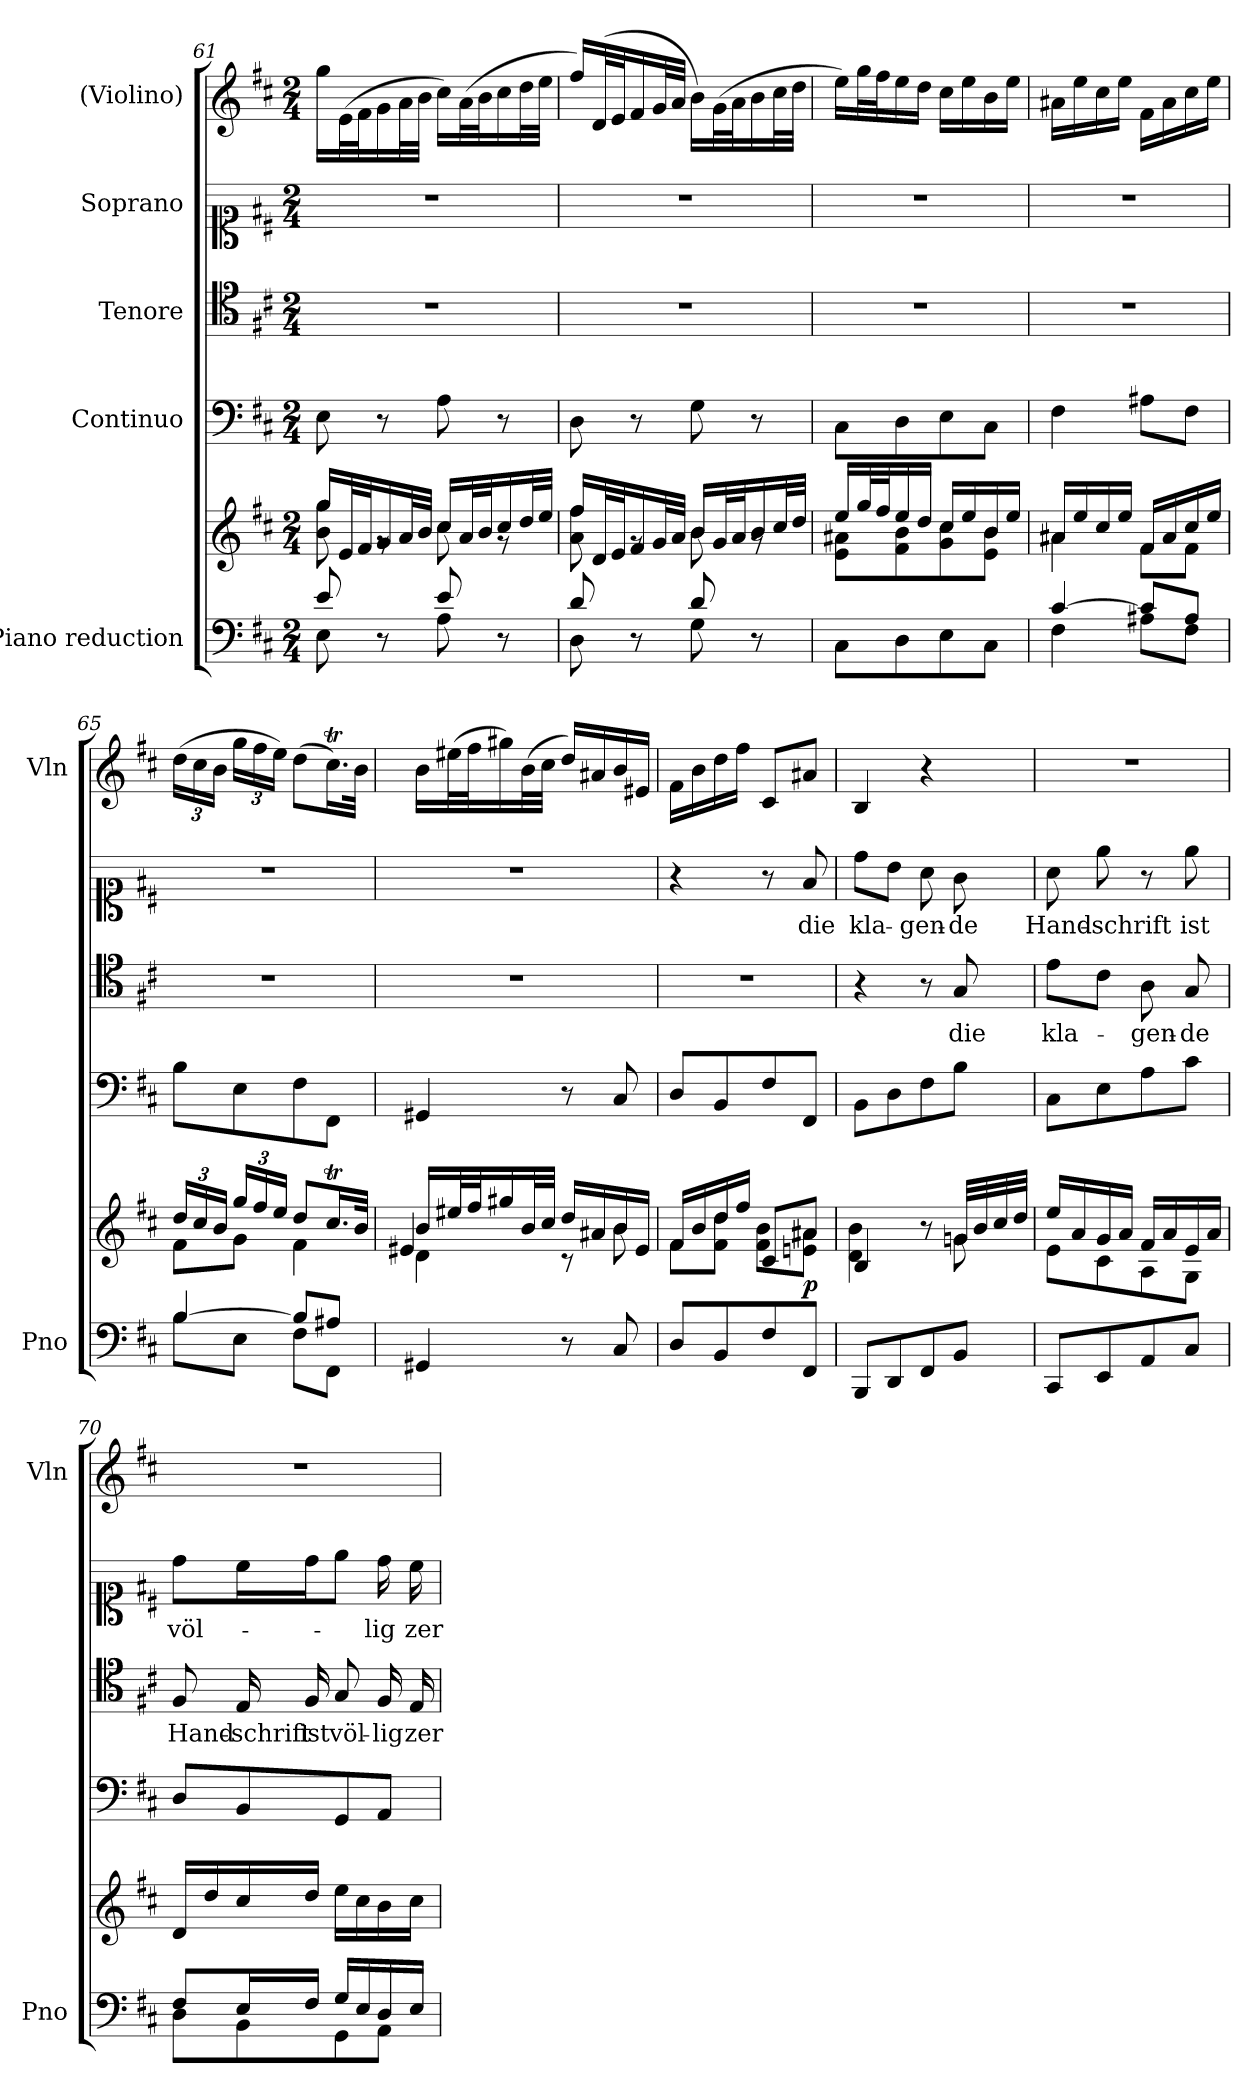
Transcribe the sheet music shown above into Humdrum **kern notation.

**kern	**kern	**dynam	**kern	**dynam	**kern	**text	**kern	**text	**kern
*part5	*part5	*part5	*part4	*part4	*part3	*part3	*part2	*part2	*part1
*staff6	*staff5	*staff5/6	*staff4	*staff4	*staff3	*staff3	*staff2	*staff2	*staff1
*I"Piano reduction	*	*	*I"Continuo	*	*I"Tenore	*	*I"Soprano	*	*I"(Violino)
*I'Pno	*	*	*	*	*	*	*	*	*I'Vln
!!LO:PB:g=z
*clefF4	*clefG2	*	*clefF4	*	*clefC4	*	*clefC1	*	*clefG2
*k[f#c#]	*k[f#c#]	*	*k[f#c#]	*	*k[f#c#]	*	*k[f#c#]	*	*k[f#c#]
*M2/4	*M2/4	*	*M2/4	*	*M2/4	*	*M2/4	*	*M2/4
=61	=61	=61	=61	=61	=61	=61	=61	=61	=61
*^	*^	*	*	*	*	*	*	*	*
8e/	8E\	16gg/LL	8b\ 8gg\	.	8E\	.	2r	.	2r	.	16gg\LL
.	.	32e/L	.	.	.	.	.	.	.	.	(>32e\L
.	.	32f#/J	.	.	.	.	.	.	.	.	32f#\J
8r	8ryy	16g/	8rg	.	8r	.	.	.	.	.	16g\
.	.	32a/L	.	.	.	.	.	.	.	.	32a\L
.	.	32b/JJJ	.	.	.	.	.	.	.	.	32b\JJJ
8e/	8A\	16cc#/LL	8cc#\	.	8A\	.	.	.	.	.	16cc#\LL)
.	.	32a/L	.	.	.	.	.	.	.	.	(>32a\L
.	.	32b/J	.	.	.	.	.	.	.	.	32b\J
8r	8ryy	16cc#/	8rg	.	8r	.	.	.	.	.	16cc#\
.	.	32dd/L	.	.	.	.	.	.	.	.	32dd\L
.	.	32ee/JJJ	.	.	.	.	.	.	.	.	32ee\JJJ
=62	=62	=62	=62	=62	=62	=62	=62	=62	=62	=62	=62
8d/	8D\	16ff#/LL	8a\ 8ff#\	.	8D\	.	2r	.	2r	.	16ff#/LL)
.	.	32d/L	.	.	.	.	.	.	.	.	(>32d/L
.	.	32e/J	.	.	.	.	.	.	.	.	32e/J
8r	8ryy	16f#/	8rg	.	8r	.	.	.	.	.	16f#/
.	.	32g/L	.	.	.	.	.	.	.	.	32g/L
.	.	32a/JJJ	.	.	.	.	.	.	.	.	32a/JJJ
8d/	8G\	16b/LL	8b\	.	8G\	.	.	.	.	.	16b\LL)
.	.	32g/L	.	.	.	.	.	.	.	.	(>32g\L
.	.	32a/J	.	.	.	.	.	.	.	.	32a\J
8r	8ryy	16b/	8rg	.	8r	.	.	.	.	.	16b\
.	.	32cc#/L	.	.	.	.	.	.	.	.	32cc#\L
.	.	32dd/JJJ	.	.	.	.	.	.	.	.	32dd\JJJ
*v	*v	*	*	*	*	*	*	*	*	*	*
=63	=63	=63	=63	=63	=63	=63	=63	=63	=63	=63
8C#\L	16ee/LL	8e\ 8a#X\L	.	8C#\L	.	2r	.	2r	.	16ee\LL)
.	32gg/L	.	.	.	.	.	.	.	.	32gg\L
.	32ff#/J	.	.	.	.	.	.	.	.	32ff#\J
8D\	16ee/	8f#\ 8b\	.	8D\	.	.	.	.	.	16ee\
.	16dd/JJ	.	.	.	.	.	.	.	.	16dd\JJ
8E\	16cc#/LL	8g\ 8cc#\	.	8E\	.	.	.	.	.	16cc#\LL
.	16ee/	.	.	.	.	.	.	.	.	16ee\
8C#\J	16b/	8e\ 8b\J	.	8C#\J	.	.	.	.	.	16b\
.	16ee/JJ	.	.	.	.	.	.	.	.	16ee\JJ
=64	=64	=64	=64	=64	=64	=64	=64	=64	=64	=64
*^	*	*	*	*	*	*	*	*	*	*
[4c#/	4F#\	16a#X/LL	4a#\	.	4F#\	.	2r	.	2r	.	16a#X\LL
.	.	16ee/	.	.	.	.	.	.	.	.	16ee\
.	.	16cc#/	.	.	.	.	.	.	.	.	16cc#\
.	.	16ee/JJ	.	.	.	.	.	.	.	.	16ee\JJ
8c#/L]	8A#X\L	16f#/LL	8f#\L	.	8A#X\L	.	.	.	.	.	16f#\LL
.	.	16a#/	.	.	.	.	.	.	.	.	16a#\
8A#/J	8F#\J	16cc#/	8f#\J	.	8F#\J	.	.	.	.	.	16cc#\
.	.	16ee/JJ	.	.	.	.	.	.	.	.	16ee\JJ
=65	=65	=65	=65	=65	=65	=65	=65	=65	=65	=65	=65
*	*	*Xbrackettup	*	*	*	*	*	*	*	*	*Xbrackettup
[4B/	8B\L	24dd/LL	8f#\L	.	8B\L	.	2r	.	2r	.	(>24dd\LL
.	.	24cc#/	.	.	.	.	.	.	.	.	24cc#\
.	.	24b/JJ	.	.	.	.	.	.	.	.	24b\JJ
.	8E\J	24gg/LL	8g\J	.	8E\	.	.	.	.	.	24gg\LL
.	.	24ff#/	.	.	.	.	.	.	.	.	24ff#\
.	.	24ee/JJ	.	.	.	.	.	.	.	.	24ee\JJ)
8B/L]	8F#\L	8dd/L	4f#\	.	8F#\	.	.	.	.	.	(>8dd\L
8A#X/J	8FF#\J	16.cc#t/L	.	.	8FF#\J	.	.	.	.	.	16.cc#t\L)
.	.	32b/JJk	.	.	.	.	.	.	.	.	32b\JJk
*v	*v	*	*	*	*	*	*	*	*	*	*
=66	=66	=66	=66	=66	=66	=66	=66	=66	=66	=66
*	*	*^	*	*	*	*	*	*	*	*
4GG#X/	16b/LL	4d\	4e#X/	.	4GG#X/	.	2r	.	2r	.	16b\LL
.	32ee#X/L	.	.	.	.	.	.	.	.	.	(>32ee#X\L
.	32ff#/J	.	.	.	.	.	.	.	.	.	32ff#\J
.	16gg#X/	.	.	.	.	.	.	.	.	.	16gg#X\)
.	32b/L	.	.	.	.	.	.	.	.	.	(>32b\L
.	32cc#/JJJ	.	.	.	.	.	.	.	.	.	32cc#\JJJ
8r	16dd/LL	8r	4ryy	.	8r	.	.	.	.	.	16dd/LL)
.	16a#X/	.	.	.	.	.	.	.	.	.	16a#X/
8C#/	16b/	8b\	.	.	8C#/	.	.	.	.	.	16b/
.	16e#/JJ	.	.	.	.	.	.	.	.	.	16e#X/JJ
*	*	*v	*v	*	*	*	*	*	*	*	*
!!LO:LB:g=z
=67	=67	=67	=67	=67	=67	=67	=67	=67	=67	=67
8D/L	16f#/LL	8f#\L	.	8D/L	.	2r	.	4r	.	16f#\LL
.	16b/	.	.	.	.	.	.	.	.	16b\
8BB/	16dd/	8f#\ 8dd\J	.	8BB/	.	.	.	.	.	16dd\
.	16ff#/JJ	.	.	.	.	.	.	.	.	16ff#\JJ
8F#/	8c#/L	8f#\ 8b\L	.	8F#/	.	.	.	8r	.	8c#/L
!	!	!	!LO:DY:b	!	!	!	!	!	!LO:LY:b	!
8FF#/J	8a#X/J	8en\ 8a#\J	p	8FF#/J	.	.	.	8f#/	die	8a#X/J
=68	=68	=68	=68	=68	=68	=68	=68	=68	=68	=68
!	!	!	!	!	!LO:DY:a	!	!	!	!LO:LY:b	!
8BBB/L	4B/	4d\ 4b\	.	8BB\L	other-dynamics	4r	.	8dd\L	kla-	4B/
8DD/	.	.	.	8D\	.	.	.	8b\J	.	.
!	!	!	!	!	!	!	!	!	!LO:LY:b	!
8FF#/	8r	8ryy	.	8F#\	.	8r	.	8a\	-gen-	4r
!	!	!	!	!	!	!	!LO:LY:b	!	!LO:LY:b	!
8BB/J	32gn/LLL	8g\	.	8B\J	.	8G/	die	8g\	-de	.
.	32b/	.	.	.	.	.	.	.	.	.
.	32cc#/	.	.	.	.	.	.	.	.	.
.	32dd/JJJ	.	.	.	.	.	.	.	.	.
=69	=69	=69	=69	=69	=69	=69	=69	=69	=69	=69
!	!	!	!	!	!	!	!LO:LY:b	!	!LO:LY:b	!
8CC#/L	16ee/LL	8e\L	.	8C#\L	.	8e\L	kla-	8a\	Hand-	2r
.	16a/	.	.	.	.	.	.	.	.	.
!	!	!	!	!	!	!	!	!	!LO:LY:b	!
8EE/	16g/	8c#\	.	8E\	.	8c#\J	.	8ee\	-schrift	.
.	16a/JJ	.	.	.	.	.	.	.	.	.
!	!	!	!	!	!	!	!LO:LY:b	!	!	!
8AA/	16f#/LL	8A\	.	8A\	.	8A\	-gen-	8r	.	.
.	16a/	.	.	.	.	.	.	.	.	.
!	!	!	!	!	!	!	!LO:LY:b	!	!LO:LY:b	!
8C#/J	16e/	8G\J	.	8c#\J	.	8G/	-de	8ee\	ist	.
.	16a/JJ	.	.	.	.	.	.	.	.	.
*	*v	*v	*	*	*	*	*	*	*	*
=70	=70	=70	=70	=70	=70	=70	=70	=70	=70
*^	*	*	*	*	*	*	*	*	*
!	!	!	!	!	!	!	!LO:LY:b	!	!LO:LY:b	!
8F#/L	8D\L	16d/LL	.	8D/L	.	8F#/	Hand-	8dd\L	völ-	2r
.	.	16dd/	.	.	.	.	.	.	.	.
!	!	!	!	!	!	!	!LO:LY:b	!	!	!
16E/L	8BB\	16cc#/	.	8BB/	.	16E/	-schrift	16cc#\L	.	.
!	!	!	!	!	!	!	!LO:LY:b	!	!	!
16F#/JJ	.	16dd/JJ	.	.	.	16F#/	ist	16dd\J	.	.
!	!	!	!	!	!	!	!LO:LY:b	!	!	!
16G/LL	8GG\	16ee\LL	.	8GG/	.	8G/	völ-	8ee\J	.	.
16E/	.	16cc#\	.	.	.	.	.	.	.	.
!	!	!	!	!	!	!	!LO:LY:b	!	!LO:LY:b	!
16D/	8AA\J	16b\	.	8AA/J	.	16F#/	-lig	16dd\	-lig	.
!	!	!	!	!	!	!	!LO:LY:b	!	!LO:LY:b	!
16E/JJ	.	16cc#\JJ	.	.	.	16E/	zer-	16cc#\	zer-	.
*v	*v	*	*	*	*	*	*	*	*	*
=	=	=	=	=	=	=	=	=	=
*-	*-	*-	*-	*-	*-	*-	*-	*-	*-
